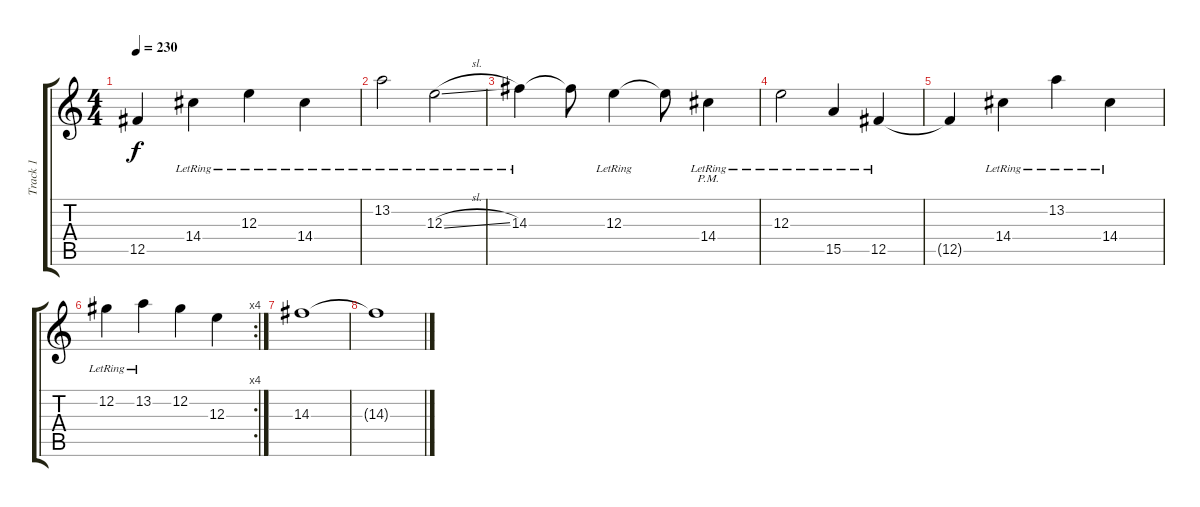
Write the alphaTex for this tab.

\track ("Track 1" "Track 1") {instrument distortionguitar}
\staff {score tabs}
\tuning (Db4 Ab3 E3 B2 Gb2 B1) {hide}
\ts (4 4)
\tempo 230
\clef g2
\ks c
12.5{t}.4{dy f} 14.4{lr}.4 12.3{lr}.4 14.4{lr}.4 |
13.2{lr}.2 12.3{sl lr}.2 |
14.3{lr}.4 14.3{t}.8 12.3{lr}.4 12.3{t}.8 14.4{pm lr}.4 |
12.3{lr}.2 15.5{lr}.4 12.5{lr}.4 |
12.5{t}.4 14.4{lr}.4 13.2{lr}.4 14.4{lr}.4 |
\rc 4
12.2{lr}.4 13.2{lr}.4 12.2.4 12.3.4 |
14.3.1 |
14.3{t}.1
